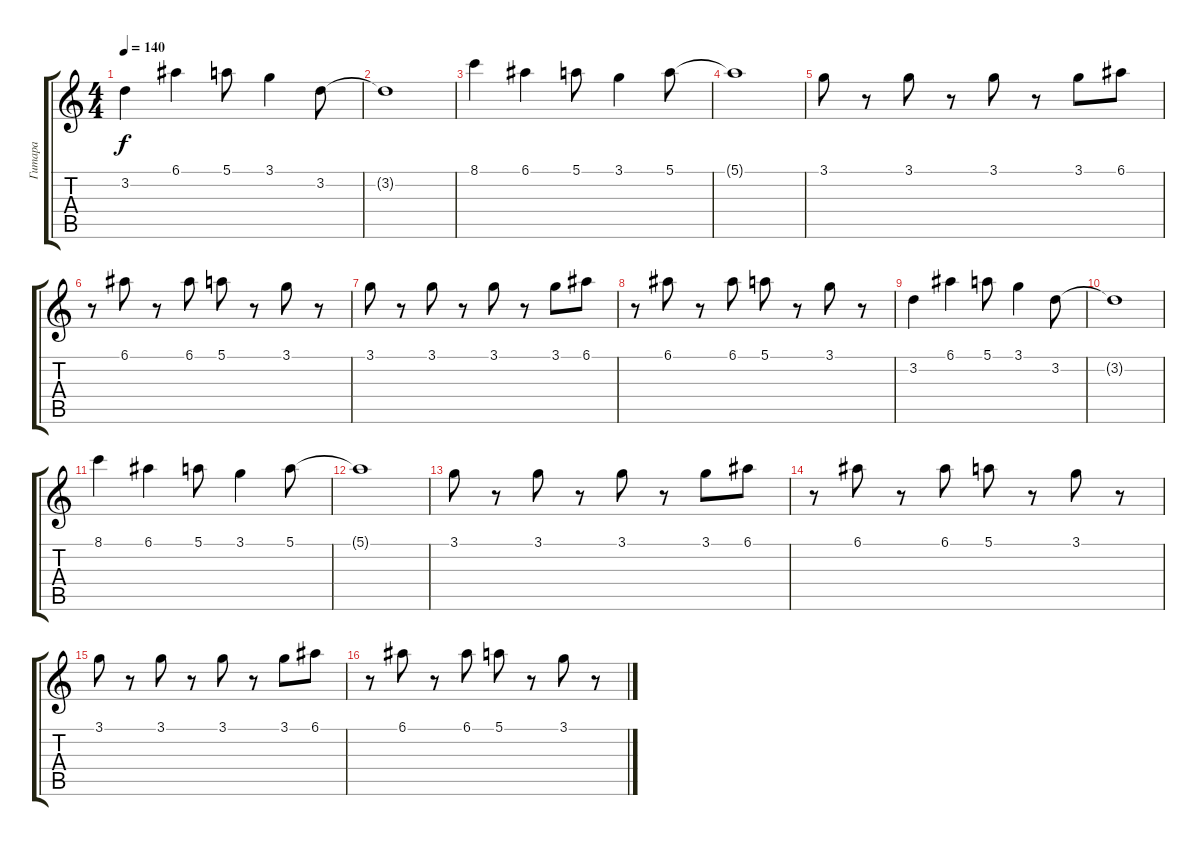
\track ("Гитара" "Гитара") {instrument electricguitarclean}
\staff {score tabs}
\tuning (E4 B3 G3 D3 A2 E2) {hide}
\ts (4 4)
\tempo 140
\clef g2
\ks c
3.2.4{dy f} 6.1.4 5.1.8 3.1.4 3.2.8 |
3.2{t}.1 |
8.1.4 6.1.4 5.1.8 3.1.4 5.1.8 |
5.1{t}.1 |
3.1.8 r.8 3.1.8 r.8 3.1.8 r.8 3.1.8 6.1.8 |
r.8 6.1.8 r.8 6.1.8 5.1.8 r.8 3.1.8 r.8 |
3.1.8 r.8 3.1.8 r.8 3.1.8 r.8 3.1.8 6.1.8 |
r.8 6.1.8 r.8 6.1.8 5.1.8 r.8 3.1.8 r.8 |
3.2.4 6.1.4 5.1.8 3.1.4 3.2.8 |
3.2{t}.1 |
8.1.4 6.1.4 5.1.8 3.1.4 5.1.8 |
5.1{t}.1 |
3.1.8 r.8 3.1.8 r.8 3.1.8 r.8 3.1.8 6.1.8 |
r.8 6.1.8 r.8 6.1.8 5.1.8 r.8 3.1.8 r.8 |
3.1.8 r.8 3.1.8 r.8 3.1.8 r.8 3.1.8 6.1.8 |
r.8 6.1.8 r.8 6.1.8 5.1.8 r.8 3.1.8 r.8
